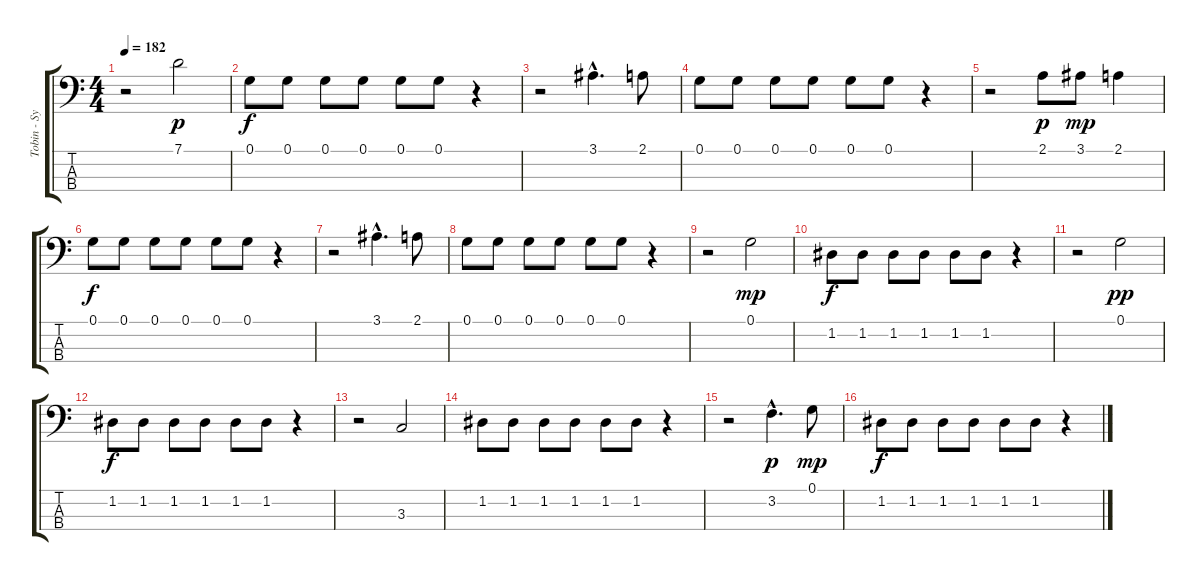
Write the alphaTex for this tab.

\track ("Tobin - Synth Bass" "Tobin - Sy") {instrument synthbass2}
\staff {score tabs}
\tuning (G2 D2 A1 E1) {hide}
\ts (4 4)
\tempo 182
\clef f4
\ks c
r.2{dy f} 7.1.2{dy p} |
0.1.8{dy f} 0.1.8 0.1.8 0.1.8 0.1.8 0.1.8 r.4 |
r.2 3.1{hac}.4{d} 2.1.8 |
0.1.8 0.1.8 0.1.8 0.1.8 0.1.8 0.1.8 r.4 |
r.2 2.1.8{dy p} 3.1.8{dy mp} 2.1.4 |
0.1.8{dy f} 0.1.8 0.1.8 0.1.8 0.1.8 0.1.8 r.4 |
r.2 3.1{hac}.4{d} 2.1.8 |
0.1.8 0.1.8 0.1.8 0.1.8 0.1.8 0.1.8 r.4 |
r.2 0.1.2{dy mp} |
1.2.8{dy f} 1.2.8 1.2.8 1.2.8 1.2.8 1.2.8 r.4 |
r.2 0.1.2{dy pp} |
1.2.8{dy f} 1.2.8 1.2.8 1.2.8 1.2.8 1.2.8 r.4 |
r.2 3.3.2 |
1.2.8 1.2.8 1.2.8 1.2.8 1.2.8 1.2.8 r.4 |
r.2 3.2{hac}.4{d dy p} 0.1.8{dy mp} |
1.2.8{dy f} 1.2.8 1.2.8 1.2.8 1.2.8 1.2.8 r.4
